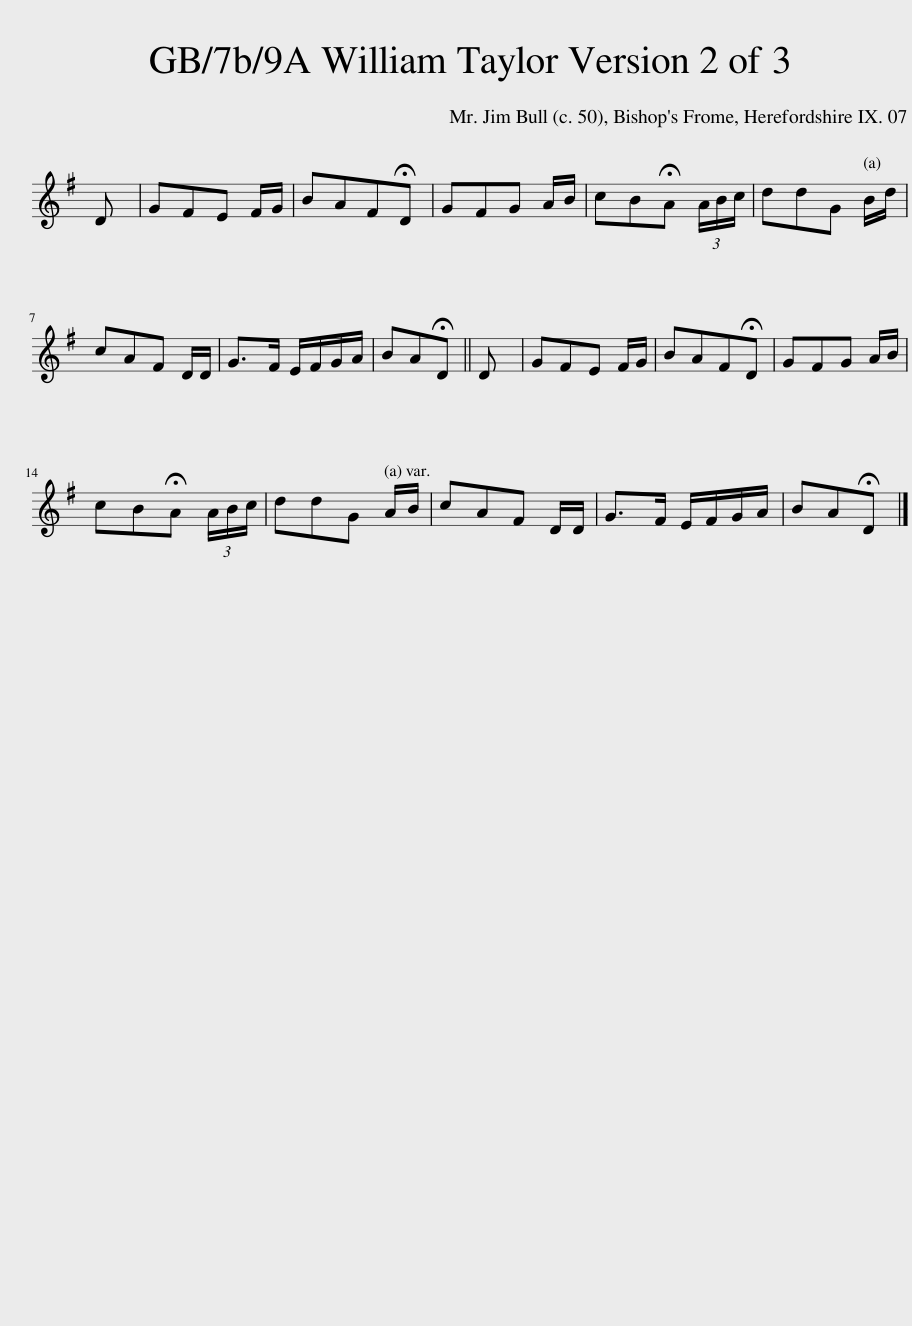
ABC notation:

X:1
L:1/8
M:none
I:linebreak $
K:G
V:1 treble
V:1
 D | GFE F/G/ | BAF!fermata!D | GFG A/B/ | cB!fermata!A (3A/B/c/ | %5
 ddG B/d/ |$ cAF D/D/ | G>F E/F/G/A/ | BA!fermata!D || D | %10
 GFE F/G/ | BAF!fermata!D | GFG A/B/ |$ cB!fermata!A (3A/B/c/ | ddG A/B/ | %15
 cAF D/D/ | G>F E/F/G/A/ | BA!fermata!D |] %18
